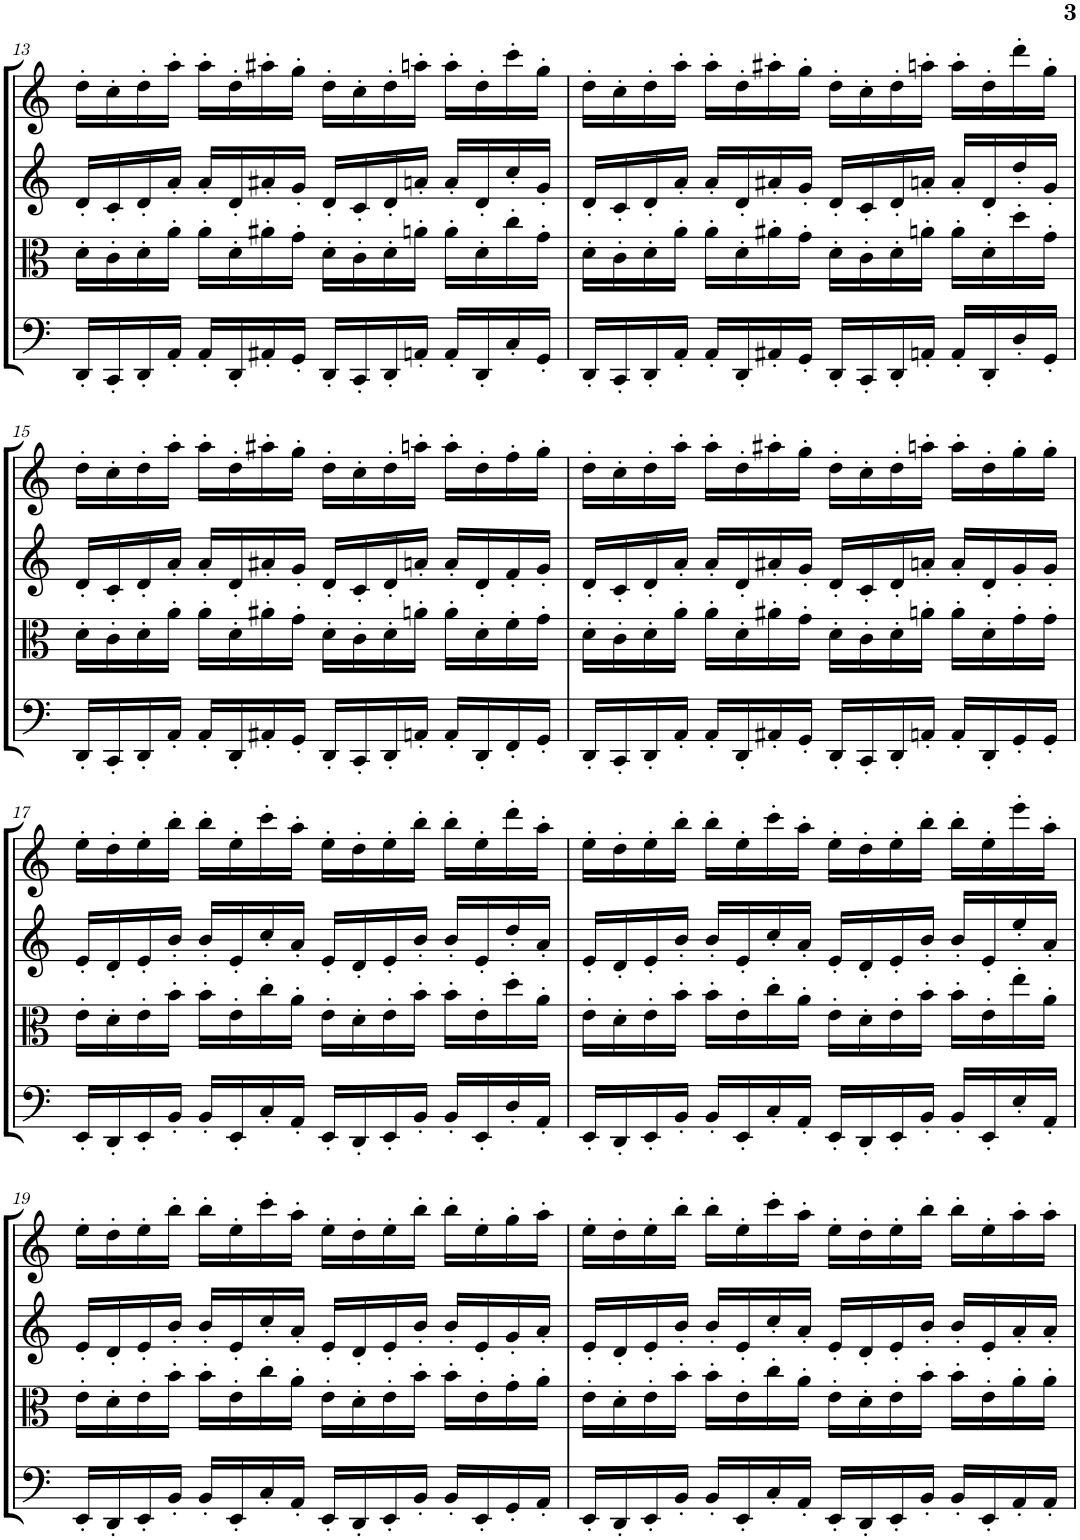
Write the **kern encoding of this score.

**kern	**kern	**kern	**kern
*part4	*part3	*part2	*part1
*staff4	*staff3	*staff2	*staff1
*I"Violoncello	*I"Viola	*I"Violin II	*I"Violin I
*I'Vc	*I'Vla	*I'Vln	*I'Vln
!!LO:PB:g=z
*clefF4	*clefC3	*clefG2	*clefG2
*k[]	*k[]	*k[]	*k[]
*M4/4	*M4/4	*M4/4	*M4/4
=13	=13	=13	=13
16DD'/LL	16d'\LL	16d'/LL	16dd'\LL
16CC'/	16c'\	16c'/	16cc'\
16DD'/	16d'\	16d'/	16dd'\
16AA'/JJ	16a'\JJ	16a'/JJ	16aa'\JJ
16AA'/LL	16a'\LL	16a'/LL	16aa'\LL
16DD'/	16d'\	16d'/	16dd'\
16AA#X'/	16a#X'\	16a#X'/	16aa#X'\
16GG'/JJ	16g'\JJ	16g'/JJ	16gg'\JJ
16DD'/LL	16d'\LL	16d'/LL	16dd'\LL
16CC'/	16c'\	16c'/	16cc'\
16DD'/	16d'\	16d'/	16dd'\
16AAn'/JJ	16an'\JJ	16an'/JJ	16aan'\JJ
16AA'/LL	16a'\LL	16a'/LL	16aa'\LL
16DD'/	16d'\	16d'/	16dd'\
16C'/	16cc'\	16cc'/	16ccc'\
16GG'/JJ	16g'\JJ	16g'/JJ	16gg'\JJ
=14	=14	=14	=14
16DD'/LL	16d'\LL	16d'/LL	16dd'\LL
16CC'/	16c'\	16c'/	16cc'\
16DD'/	16d'\	16d'/	16dd'\
16AA'/JJ	16a'\JJ	16a'/JJ	16aa'\JJ
16AA'/LL	16a'\LL	16a'/LL	16aa'\LL
16DD'/	16d'\	16d'/	16dd'\
16AA#X'/	16a#X'\	16a#X'/	16aa#X'\
16GG'/JJ	16g'\JJ	16g'/JJ	16gg'\JJ
16DD'/LL	16d'\LL	16d'/LL	16dd'\LL
16CC'/	16c'\	16c'/	16cc'\
16DD'/	16d'\	16d'/	16dd'\
16AAn'/JJ	16an'\JJ	16an'/JJ	16aan'\JJ
16AA'/LL	16a'\LL	16a'/LL	16aa'\LL
16DD'/	16d'\	16d'/	16dd'\
16D'/	16dd'\	16dd'/	16ddd'\
16GG'/JJ	16g'\JJ	16g'/JJ	16gg'\JJ
!!LO:LB:g=z
=15	=15	=15	=15
16DD'/LL	16d'\LL	16d'/LL	16dd'\LL
16CC'/	16c'\	16c'/	16cc'\
16DD'/	16d'\	16d'/	16dd'\
16AA'/JJ	16a'\JJ	16a'/JJ	16aa'\JJ
16AA'/LL	16a'\LL	16a'/LL	16aa'\LL
16DD'/	16d'\	16d'/	16dd'\
16AA#X'/	16a#X'\	16a#X'/	16aa#X'\
16GG'/JJ	16g'\JJ	16g'/JJ	16gg'\JJ
16DD'/LL	16d'\LL	16d'/LL	16dd'\LL
16CC'/	16c'\	16c'/	16cc'\
16DD'/	16d'\	16d'/	16dd'\
16AAn'/JJ	16an'\JJ	16an'/JJ	16aan'\JJ
16AA'/LL	16a'\LL	16a'/LL	16aa'\LL
16DD'/	16d'\	16d'/	16dd'\
16FF'/	16f'\	16f'/	16ff'\
16GG'/JJ	16g'\JJ	16g'/JJ	16gg'\JJ
=16	=16	=16	=16
16DD'/LL	16d'\LL	16d'/LL	16dd'\LL
16CC'/	16c'\	16c'/	16cc'\
16DD'/	16d'\	16d'/	16dd'\
16AA'/JJ	16a'\JJ	16a'/JJ	16aa'\JJ
16AA'/LL	16a'\LL	16a'/LL	16aa'\LL
16DD'/	16d'\	16d'/	16dd'\
16AA#X'/	16a#X'\	16a#X'/	16aa#X'\
16GG'/JJ	16g'\JJ	16g'/JJ	16gg'\JJ
16DD'/LL	16d'\LL	16d'/LL	16dd'\LL
16CC'/	16c'\	16c'/	16cc'\
16DD'/	16d'\	16d'/	16dd'\
16AAn'/JJ	16an'\JJ	16an'/JJ	16aan'\JJ
16AA'/LL	16a'\LL	16a'/LL	16aa'\LL
16DD'/	16d'\	16d'/	16dd'\
16GG'/	16g'\	16g'/	16gg'\
16GG'/JJ	16g'\JJ	16g'/JJ	16gg'\JJ
!!LO:LB:g=z
=17	=17	=17	=17
16EE'/LL	16e'\LL	16e'/LL	16ee'\LL
16DD'/	16d'\	16d'/	16dd'\
16EE'/	16e'\	16e'/	16ee'\
16BB'/JJ	16b'\JJ	16b'/JJ	16bb'\JJ
16BB'/LL	16b'\LL	16b'/LL	16bb'\LL
16EE'/	16e'\	16e'/	16ee'\
16C'/	16cc'\	16cc'/	16ccc'\
16AA'/JJ	16a'\JJ	16a'/JJ	16aa'\JJ
16EE'/LL	16e'\LL	16e'/LL	16ee'\LL
16DD'/	16d'\	16d'/	16dd'\
16EE'/	16e'\	16e'/	16ee'\
16BB'/JJ	16b'\JJ	16b'/JJ	16bb'\JJ
16BB'/LL	16b'\LL	16b'/LL	16bb'\LL
16EE'/	16e'\	16e'/	16ee'\
16D'/	16dd'\	16dd'/	16ddd'\
16AA'/JJ	16a'\JJ	16a'/JJ	16aa'\JJ
=18	=18	=18	=18
16EE'/LL	16e'\LL	16e'/LL	16ee'\LL
16DD'/	16d'\	16d'/	16dd'\
16EE'/	16e'\	16e'/	16ee'\
16BB'/JJ	16b'\JJ	16b'/JJ	16bb'\JJ
16BB'/LL	16b'\LL	16b'/LL	16bb'\LL
16EE'/	16e'\	16e'/	16ee'\
16C'/	16cc'\	16cc'/	16ccc'\
16AA'/JJ	16a'\JJ	16a'/JJ	16aa'\JJ
16EE'/LL	16e'\LL	16e'/LL	16ee'\LL
16DD'/	16d'\	16d'/	16dd'\
16EE'/	16e'\	16e'/	16ee'\
16BB'/JJ	16b'\JJ	16b'/JJ	16bb'\JJ
16BB'/LL	16b'\LL	16b'/LL	16bb'\LL
16EE'/	16e'\	16e'/	16ee'\
16E'/	16ee'\	16ee'/	16eee'\
16AA'/JJ	16a'\JJ	16a'/JJ	16aa'\JJ
!!LO:LB:g=z
=19	=19	=19	=19
16EE'/LL	16e'\LL	16e'/LL	16ee'\LL
16DD'/	16d'\	16d'/	16dd'\
16EE'/	16e'\	16e'/	16ee'\
16BB'/JJ	16b'\JJ	16b'/JJ	16bb'\JJ
16BB'/LL	16b'\LL	16b'/LL	16bb'\LL
16EE'/	16e'\	16e'/	16ee'\
16C'/	16cc'\	16cc'/	16ccc'\
16AA'/JJ	16a'\JJ	16a'/JJ	16aa'\JJ
16EE'/LL	16e'\LL	16e'/LL	16ee'\LL
16DD'/	16d'\	16d'/	16dd'\
16EE'/	16e'\	16e'/	16ee'\
16BB'/JJ	16b'\JJ	16b'/JJ	16bb'\JJ
16BB'/LL	16b'\LL	16b'/LL	16bb'\LL
16EE'/	16e'\	16e'/	16ee'\
16GG'/	16g'\	16g'/	16gg'\
16AA'/JJ	16a'\JJ	16a'/JJ	16aa'\JJ
=20	=20	=20	=20
16EE'/LL	16e'\LL	16e'/LL	16ee'\LL
16DD'/	16d'\	16d'/	16dd'\
16EE'/	16e'\	16e'/	16ee'\
16BB'/JJ	16b'\JJ	16b'/JJ	16bb'\JJ
16BB'/LL	16b'\LL	16b'/LL	16bb'\LL
16EE'/	16e'\	16e'/	16ee'\
16C'/	16cc'\	16cc'/	16ccc'\
16AA'/JJ	16a'\JJ	16a'/JJ	16aa'\JJ
16EE'/LL	16e'\LL	16e'/LL	16ee'\LL
16DD'/	16d'\	16d'/	16dd'\
16EE'/	16e'\	16e'/	16ee'\
16BB'/JJ	16b'\JJ	16b'/JJ	16bb'\JJ
16BB'/LL	16b'\LL	16b'/LL	16bb'\LL
16EE'/	16e'\	16e'/	16ee'\
16AA'/	16a'\	16a'/	16aa'\
16AA'/JJ	16a'\JJ	16a'/JJ	16aa'\JJ
=	=	=	=
*-	*-	*-	*-
